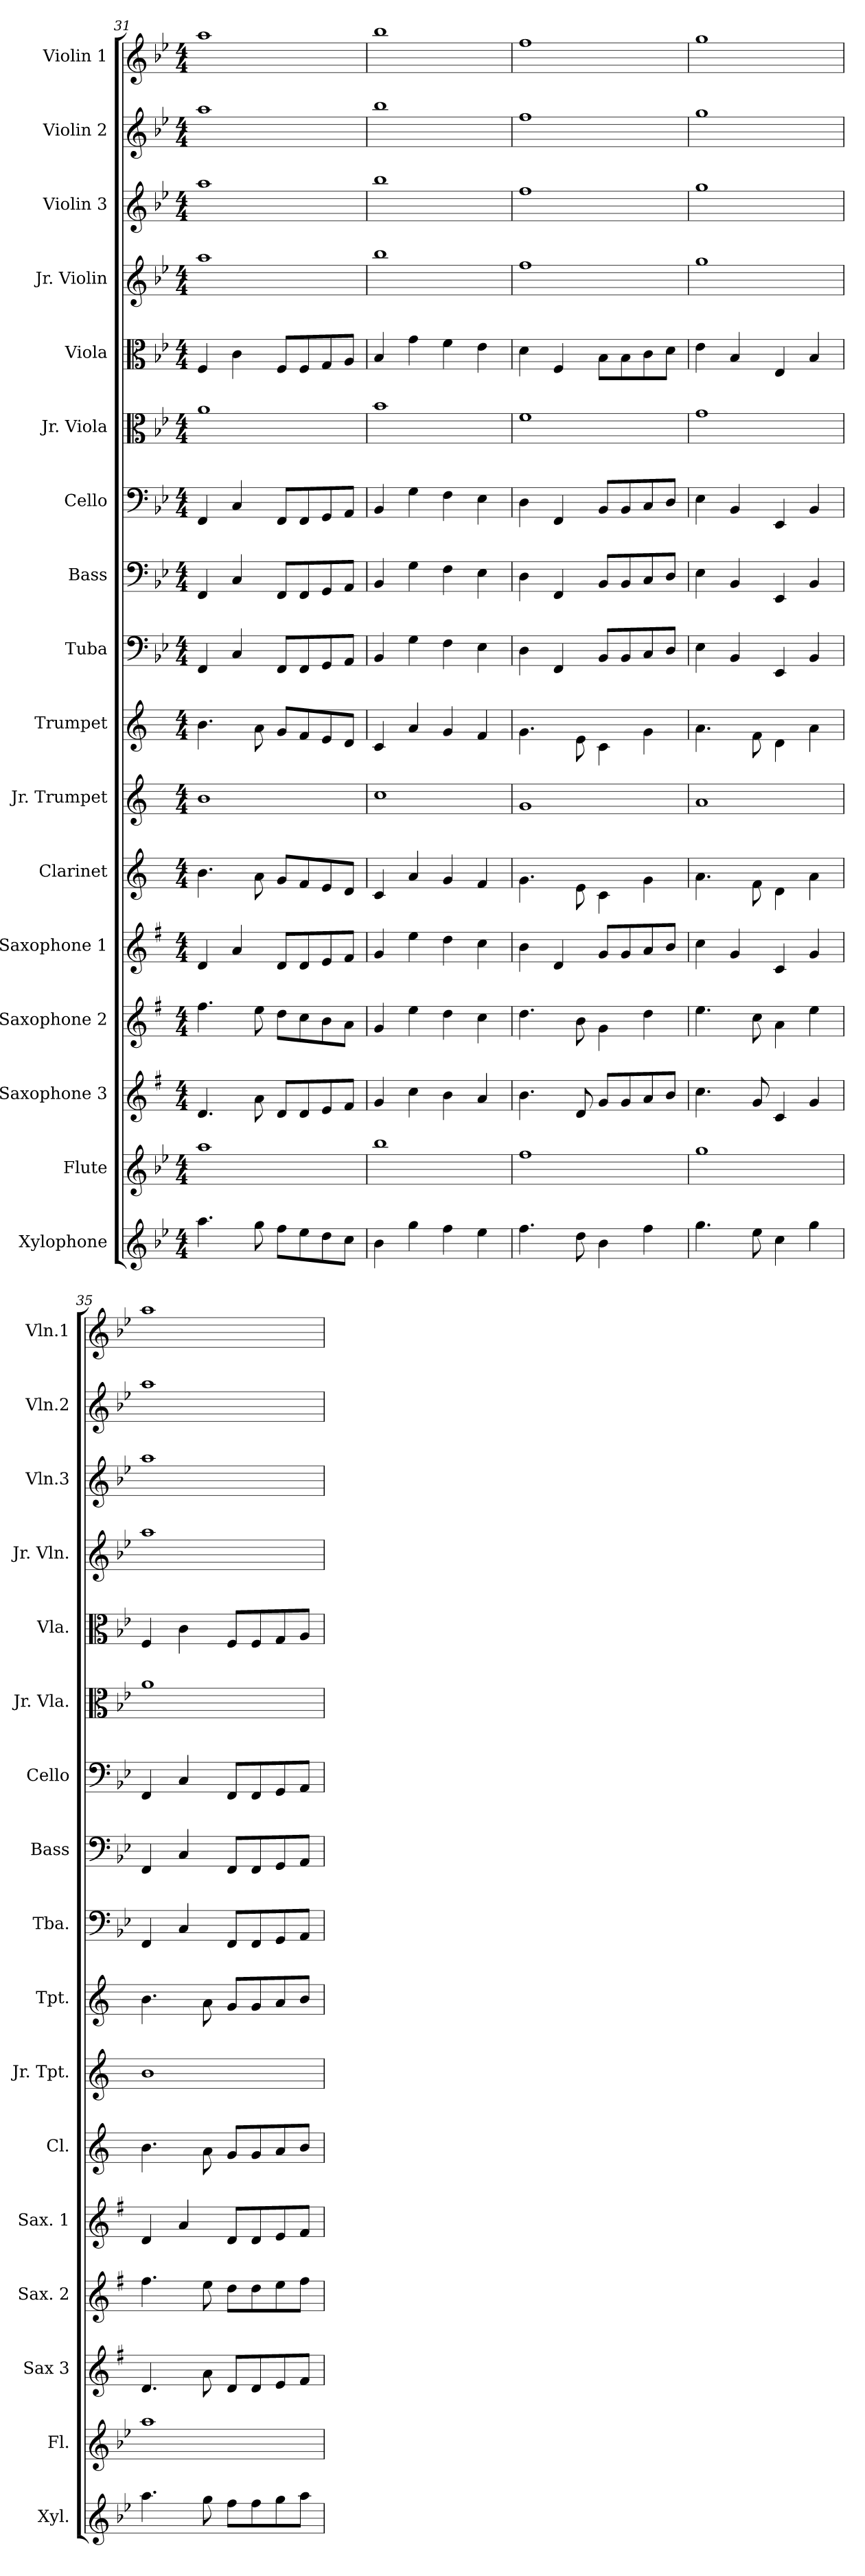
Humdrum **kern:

**kern	**kern	**kern	**kern	**kern	**kern	**kern	**kern	**kern	**kern	**kern	**kern	**kern	**kern	**kern	**kern	**kern
*part17	*part16	*part15	*part14	*part13	*part12	*part11	*part10	*part9	*part8	*part7	*part6	*part5	*part4	*part3	*part2	*part1
*staff17	*staff16	*staff15	*staff14	*staff13	*staff12	*staff11	*staff10	*staff9	*staff8	*staff7	*staff6	*staff5	*staff4	*staff3	*staff2	*staff1
*I"Xylophone	*I"Flute	*I"Saxophone 3	*I"Saxophone 2	*I"Saxophone 1	*I"Clarinet	*I"Jr.  Trumpet	*I"Trumpet	*I"Tuba	*I"Bass	*I"Cello	*I"Jr. Viola	*I"Viola	*I"Jr. Violin	*I"Violin 3	*I"Violin 2	*I"Violin 1
*I'Xyl.	*I'Fl.	*I'Sax 3	*I'Sax. 2	*I'Sax. 1	*I'Cl.	*I'Jr. Tpt.	*I'Tpt.	*I'Tba.	*I'Bass	*I'Cello	*I'Jr. Vla.	*I'Vla.	*I'Jr. Vln.	*I'Vln.3	*I'Vln.2	*I'Vln.1
*clefG2	*clefG2	*clefG2	*clefG2	*clefG2	*clefG2	*clefG2	*clefG2	*clefF4	*clefF4	*clefF4	*clefC3	*clefC3	*clefG2	*clefG2	*clefG2	*clefG2
*ITrd-7c-12	*	*ITrd5c9	*ITrd5c9	*ITrd5c9	*ITrd1c2	*ITrd1c2	*ITrd1c2	*	*ITrd7c12	*	*	*	*	*	*	*
*k[b-e-]	*k[b-e-]	*k[b-e-]	*k[b-e-]	*k[b-e-]	*k[b-e-]	*k[b-e-]	*k[b-e-]	*k[b-e-]	*k[b-e-]	*k[b-e-]	*k[b-e-]	*k[b-e-]	*k[b-e-]	*k[b-e-]	*k[b-e-]	*k[b-e-]
*M4/4	*M4/4	*M4/4	*M4/4	*M4/4	*M4/4	*M4/4	*M4/4	*M4/4	*M4/4	*M4/4	*M4/4	*M4/4	*M4/4	*M4/4	*M4/4	*M4/4
=31	=31	=31	=31	=31	=31	=31	=31	=31	=31	=31	=31	=31	=31	=31	=31	=31
4.aaa\	1aa	4.F/	4.a\	4F/	4.a\	1a	4.a\	4FF/	4FFF/	4FF/	1a	4F/	1aa	1aa	1aa	1aa
.	.	.	.	4c/	.	.	.	4C/	4CC/	4C/	.	4c\	.	.	.	.
8ggg\	.	8c\	8g\	.	8g\	.	8g\	.	.	.	.	.	.	.	.	.
8fff\L	.	8F/L	8f\L	8F/L	8f/L	.	8f/L	8FF/L	8FFF/L	8FF/L	.	8F/L	.	.	.	.
8eee-\	.	8F/	8e-\	8F/	8e-/	.	8e-/	8FF/	8FFF/	8FF/	.	8F/	.	.	.	.
8ddd\	.	8G/	8d\	8G/	8d/	.	8d/	8GG/	8GGG/	8GG/	.	8G/	.	.	.	.
8ccc\J	.	8A/J	8c\J	8A/J	8c/J	.	8c/J	8AA/J	8AAA/J	8AA/J	.	8A/J	.	.	.	.
=32	=32	=32	=32	=32	=32	=32	=32	=32	=32	=32	=32	=32	=32	=32	=32	=32
4bb-\	1bb-	4B-/	4B-/	4B-/	4B-/	1b-	4B-/	4BB-/	4BBB-/	4BB-/	1b-	4B-/	1bb-	1bb-	1bb-	1bb-
4ggg\	.	4e-\	4g\	4g\	4g/	.	4g/	4G\	4GG\	4G\	.	4g\	.	.	.	.
4fff\	.	4d\	4f\	4f\	4f/	.	4f/	4F\	4FF\	4F\	.	4f\	.	.	.	.
4eee-\	.	4c/	4e-\	4e-\	4e-/	.	4e-/	4E-\	4EE-\	4E-\	.	4e-\	.	.	.	.
=33	=33	=33	=33	=33	=33	=33	=33	=33	=33	=33	=33	=33	=33	=33	=33	=33
4.fff\	1ff	4.d\	4.f\	4d\	4.f\	1f	4.f\	4D\	4DD\	4D\	1f	4d\	1ff	1ff	1ff	1ff
.	.	.	.	4F/	.	.	.	4FF/	4FFF/	4FF/	.	4F/	.	.	.	.
8ddd\	.	8F/	8d\	.	8d\	.	8d\	.	.	.	.	.	.	.	.	.
4bb-\	.	8B-/L	4B-\	8B-/L	4B-\	.	4B-\	8BB-/L	8BBB-/L	8BB-/L	.	8B-\L	.	.	.	.
.	.	8B-/	.	8B-/	.	.	.	8BB-/	8BBB-/	8BB-/	.	8B-\	.	.	.	.
4fff\	.	8c/	4f\	8c/	4f\	.	4f\	8C/	8CC/	8C/	.	8c\	.	.	.	.
.	.	8d/J	.	8d/J	.	.	.	8D/J	8DD/J	8D/J	.	8d\J	.	.	.	.
=34	=34	=34	=34	=34	=34	=34	=34	=34	=34	=34	=34	=34	=34	=34	=34	=34
4.ggg\	1gg	4.e-\	4.g\	4e-\	4.g\	1g	4.g\	4E-\	4EE-\	4E-\	1g	4e-\	1gg	1gg	1gg	1gg
.	.	.	.	4B-/	.	.	.	4BB-/	4BBB-/	4BB-/	.	4B-/	.	.	.	.
8eee-\	.	8B-/	8e-\	.	8e-\	.	8e-\	.	.	.	.	.	.	.	.	.
4ccc\	.	4E-/	4c\	4E-/	4c\	.	4c\	4EE-/	4EEE-/	4EE-/	.	4E-/	.	.	.	.
4ggg\	.	4B-/	4g\	4B-/	4g\	.	4g\	4BB-/	4BBB-/	4BB-/	.	4B-/	.	.	.	.
!!LO:PB:g=z
=35	=35	=35	=35	=35	=35	=35	=35	=35	=35	=35	=35	=35	=35	=35	=35	=35
4.aaa\	1aa	4.F/	4.a\	4F/	4.a\	1a	4.a\	4FF/	4FFF/	4FF/	1a	4F/	1aa	1aa	1aa	1aa
.	.	.	.	4c/	.	.	.	4C/	4CC/	4C/	.	4c\	.	.	.	.
8ggg\	.	8c\	8g\	.	8g\	.	8g\	.	.	.	.	.	.	.	.	.
8fff\L	.	8F/L	8f\L	8F/L	8f/L	.	8f/L	8FF/L	8FFF/L	8FF/L	.	8F/L	.	.	.	.
8fff\	.	8F/	8f\	8F/	8f/	.	8f/	8FF/	8FFF/	8FF/	.	8F/	.	.	.	.
8ggg\	.	8G/	8g\	8G/	8g/	.	8g/	8GG/	8GGG/	8GG/	.	8G/	.	.	.	.
8aaa\J	.	8A/J	8a\J	8A/J	8a/J	.	8a/J	8AA/J	8AAA/J	8AA/J	.	8A/J	.	.	.	.
=	=	=	=	=	=	=	=	=	=	=	=	=	=	=	=	=
*-	*-	*-	*-	*-	*-	*-	*-	*-	*-	*-	*-	*-	*-	*-	*-	*-
